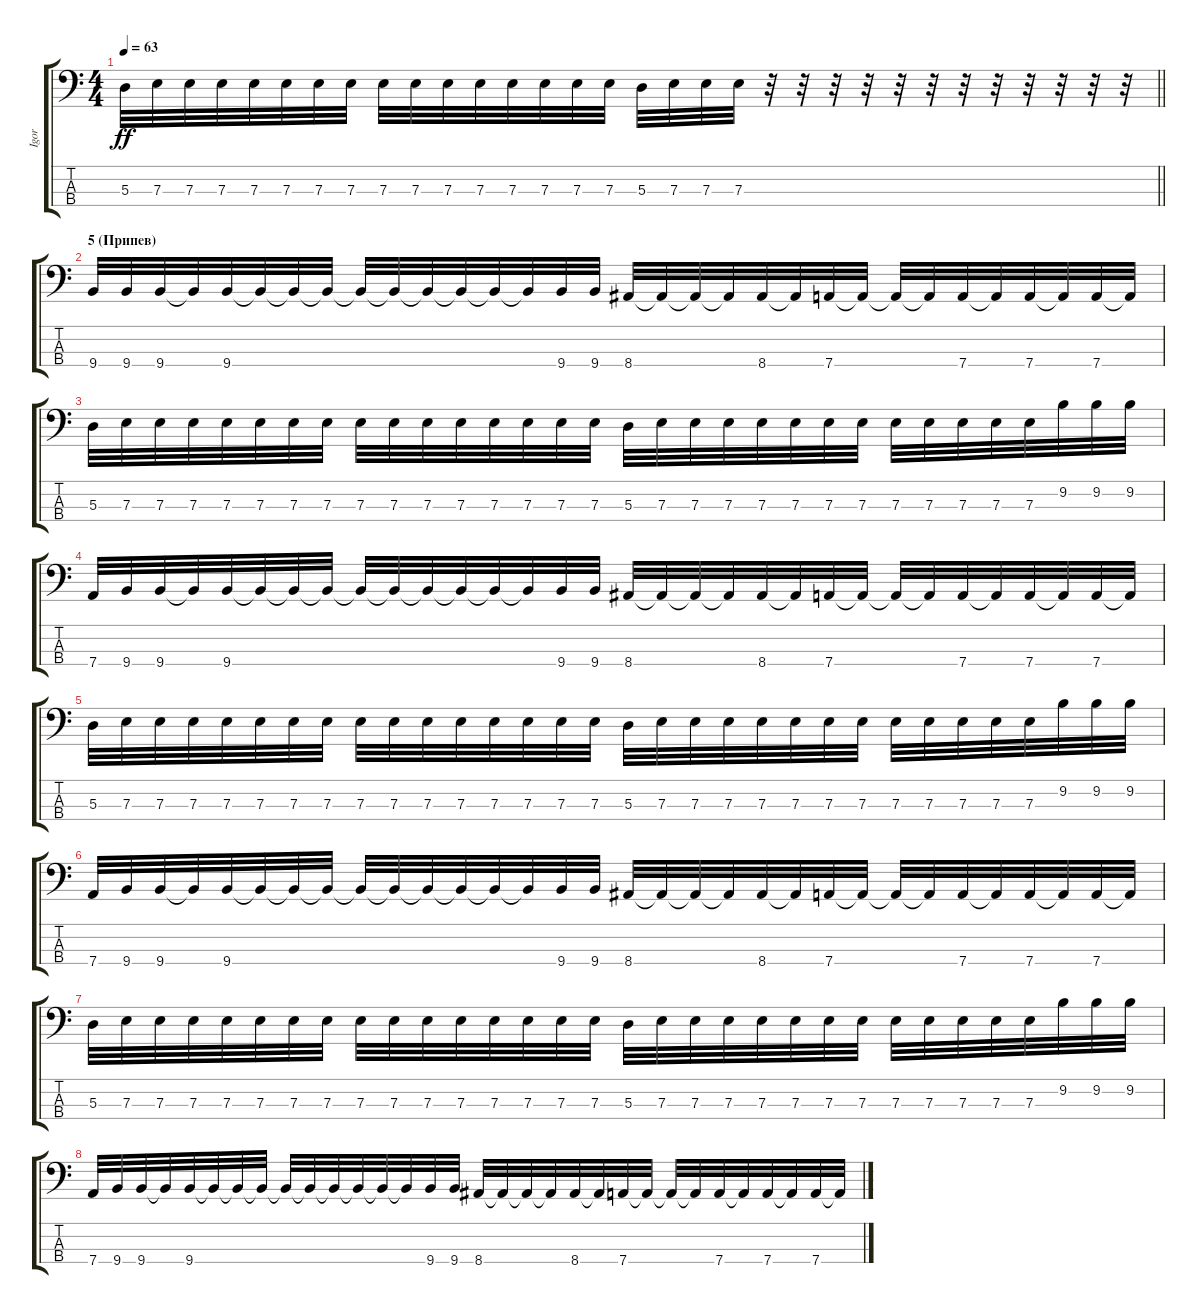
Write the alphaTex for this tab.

\track ("Igor" "Igor") {instrument synthbass2}
\staff {score tabs}
\tuning (G2 D2 A1 D1) {hide}
\ts (4 4)
\tempo 63
\clef f4
\barLineRight lightlight
\ks c
5.3.32{dy ff} 7.3.32 7.3.32 7.3.32 7.3.32 7.3.32 7.3.32 7.3.32 7.3.32 7.3.32 7.3.32 7.3.32 7.3.32 7.3.32 7.3.32 7.3.32 5.3.32 7.3.32 7.3.32 7.3.32 r.32 r.32 r.32 r.32 r.32 r.32 r.32 r.32 r.32 r.32 r.32 r.32 |
\section ("" "5 (Припев)")
9.4.32 9.4.32 9.4.32 9.4{t}.32 9.4.32 9.4{t}.32 9.4{t}.32 9.4{t}.32 9.4{t}.32 9.4{t}.32 9.4{t}.32 9.4{t}.32 9.4{t}.32 9.4{t}.32 9.4.32 9.4.32 8.4.32 8.4{t}.32 8.4{t}.32 8.4{t}.32 8.4.32 8.4{t}.32 7.4.32 7.4{t}.32 7.4{t}.32 7.4{t}.32 7.4.32 7.4{t}.32 7.4.32 7.4{t}.32 7.4.32 7.4{t}.32 |
5.3.32 7.3.32 7.3.32 7.3.32 7.3.32 7.3.32 7.3.32 7.3.32 7.3.32 7.3.32 7.3.32 7.3.32 7.3.32 7.3.32 7.3.32 7.3.32 5.3.32 7.3.32 7.3.32 7.3.32 7.3.32 7.3.32 7.3.32 7.3.32 7.3.32 7.3.32 7.3.32 7.3.32 7.3.32 9.2.32 9.2.32 9.2.32 |
7.4.32 9.4.32 9.4.32 9.4{t}.32 9.4.32 9.4{t}.32 9.4{t}.32 9.4{t}.32 9.4{t}.32 9.4{t}.32 9.4{t}.32 9.4{t}.32 9.4{t}.32 9.4{t}.32 9.4.32 9.4.32 8.4.32 8.4{t}.32 8.4{t}.32 8.4{t}.32 8.4.32 8.4{t}.32 7.4.32 7.4{t}.32 7.4{t}.32 7.4{t}.32 7.4.32 7.4{t}.32 7.4.32 7.4{t}.32 7.4.32 7.4{t}.32 |
5.3.32 7.3.32 7.3.32 7.3.32 7.3.32 7.3.32 7.3.32 7.3.32 7.3.32 7.3.32 7.3.32 7.3.32 7.3.32 7.3.32 7.3.32 7.3.32 5.3.32 7.3.32 7.3.32 7.3.32 7.3.32 7.3.32 7.3.32 7.3.32 7.3.32 7.3.32 7.3.32 7.3.32 7.3.32 9.2.32 9.2.32 9.2.32 |
7.4.32 9.4.32 9.4.32 9.4{t}.32 9.4.32 9.4{t}.32 9.4{t}.32 9.4{t}.32 9.4{t}.32 9.4{t}.32 9.4{t}.32 9.4{t}.32 9.4{t}.32 9.4{t}.32 9.4.32 9.4.32 8.4.32 8.4{t}.32 8.4{t}.32 8.4{t}.32 8.4.32 8.4{t}.32 7.4.32 7.4{t}.32 7.4{t}.32 7.4{t}.32 7.4.32 7.4{t}.32 7.4.32 7.4{t}.32 7.4.32 7.4{t}.32 |
5.3.32 7.3.32 7.3.32 7.3.32 7.3.32 7.3.32 7.3.32 7.3.32 7.3.32 7.3.32 7.3.32 7.3.32 7.3.32 7.3.32 7.3.32 7.3.32 5.3.32 7.3.32 7.3.32 7.3.32 7.3.32 7.3.32 7.3.32 7.3.32 7.3.32 7.3.32 7.3.32 7.3.32 7.3.32 9.2.32 9.2.32 9.2.32 |
7.4.32 9.4.32 9.4.32 9.4{t}.32 9.4.32 9.4{t}.32 9.4{t}.32 9.4{t}.32 9.4{t}.32 9.4{t}.32 9.4{t}.32 9.4{t}.32 9.4{t}.32 9.4{t}.32 9.4.32 9.4.32 8.4.32 8.4{t}.32 8.4{t}.32 8.4{t}.32 8.4.32 8.4{t}.32 7.4.32 7.4{t}.32 7.4{t}.32 7.4{t}.32 7.4.32 7.4{t}.32 7.4.32 7.4{t}.32 7.4.32 7.4{t}.32
